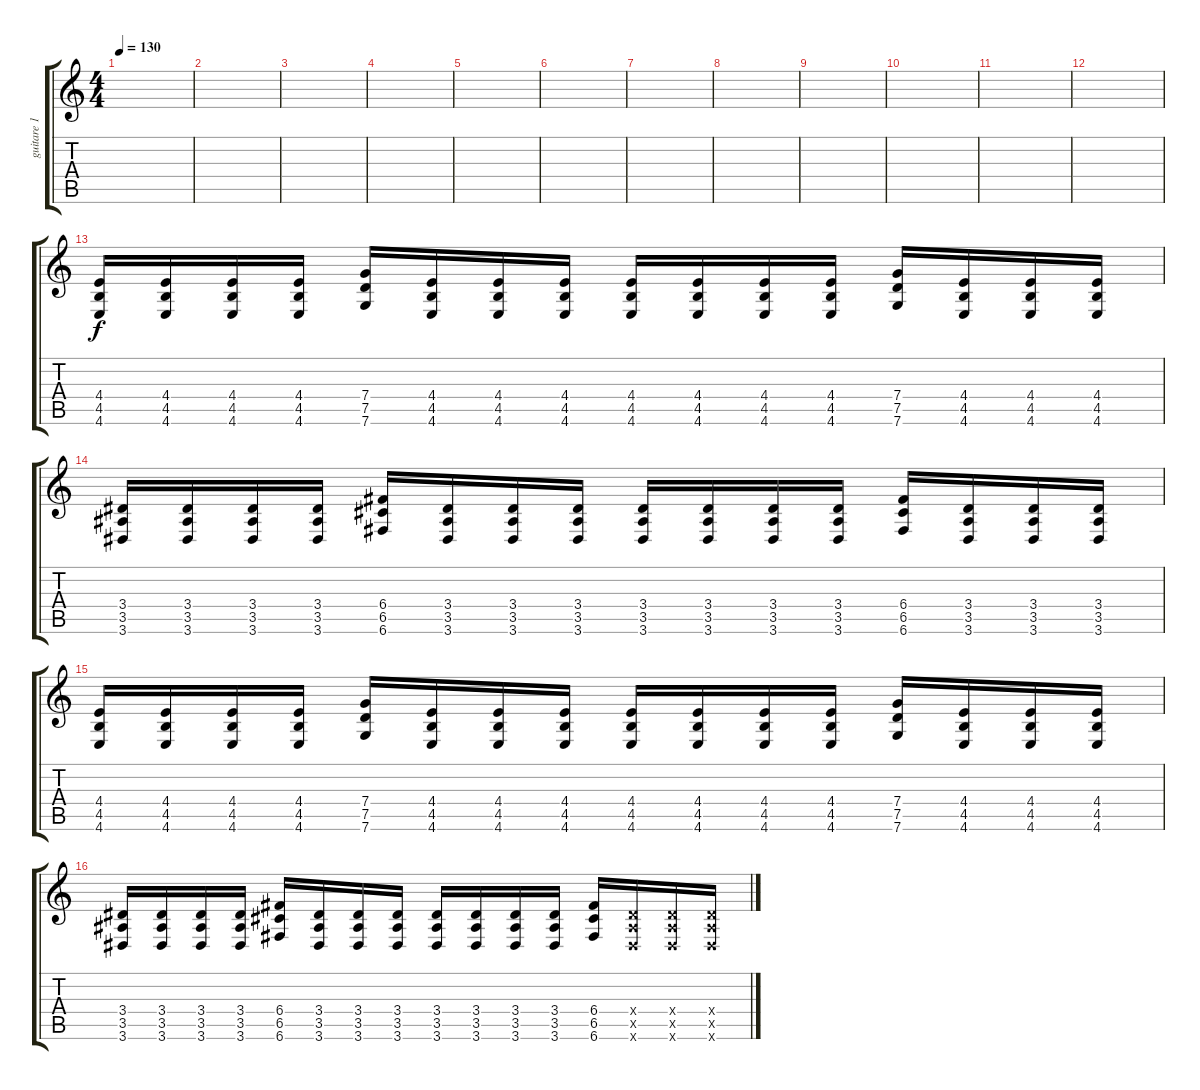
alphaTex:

\track ("guitare 1" "guitare 1") {instrument distortionguitar}
\staff {score tabs}
\tuning (D4 A3 F3 C3 G2 C2) {hide}
\ts (4 4)
\tempo 130
\clef g2
\ks c
|
|
|
|
|
|
|
|
|
|
|
|
(4.4 4.5 4.6).16 (4.4 4.5 4.6).16 (4.4 4.5 4.6).16 (4.4 4.5 4.6).16 (7.4 7.5 7.6).16 (4.4 4.5 4.6).16 (4.4 4.5 4.6).16 (4.4 4.5 4.6).16 (4.4 4.5 4.6).16 (4.4 4.5 4.6).16 (4.4 4.5 4.6).16 (4.4 4.5 4.6).16 (7.4 7.5 7.6).16 (4.4 4.5 4.6).16 (4.4 4.5 4.6).16 (4.4 4.5 4.6).16 |
(3.4 3.5 3.6).16 (3.4 3.5 3.6).16 (3.4 3.5 3.6).16 (3.4 3.5 3.6).16 (6.4 6.5 6.6).16 (3.4 3.5 3.6).16 (3.4 3.5 3.6).16 (3.4 3.5 3.6).16 (3.4 3.5 3.6).16 (3.4 3.5 3.6).16 (3.4 3.5 3.6).16 (3.4 3.5 3.6).16 (6.4 6.5 6.6).16 (3.4 3.5 3.6).16 (3.4 3.5 3.6).16 (3.4 3.5 3.6).16 |
(4.4 4.5 4.6).16 (4.4 4.5 4.6).16 (4.4 4.5 4.6).16 (4.4 4.5 4.6).16 (7.4 7.5 7.6).16 (4.4 4.5 4.6).16 (4.4 4.5 4.6).16 (4.4 4.5 4.6).16 (4.4 4.5 4.6).16 (4.4 4.5 4.6).16 (4.4 4.5 4.6).16 (4.4 4.5 4.6).16 (7.4 7.5 7.6).16 (4.4 4.5 4.6).16 (4.4 4.5 4.6).16 (4.4 4.5 4.6).16 |
(3.4 3.5 3.6).16 (3.4 3.5 3.6).16 (3.4 3.5 3.6).16 (3.4 3.5 3.6).16 (6.4 6.5 6.6).16 (3.4 3.5 3.6).16 (3.4 3.5 3.6).16 (3.4 3.5 3.6).16 (3.4 3.5 3.6).16 (3.4 3.5 3.6).16 (3.4 3.5 3.6).16 (3.4 3.5 3.6).16 (6.4 6.5 6.6).16 (3.4{x} 3.5{x} 3.6{x}).16 (3.4{x} 3.5{x} 3.6{x}).16 (3.4{x} 3.5{x} 3.6{x}).16
